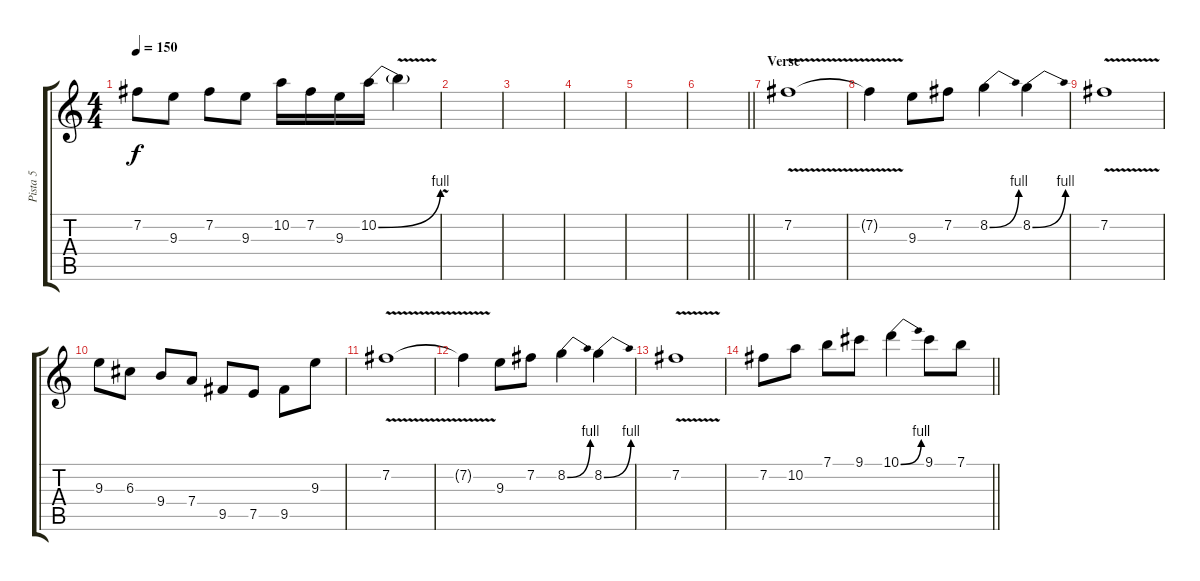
\track ("Pista 5" "Pista 5") {instrument distortionguitar}
\staff {score tabs}
\tuning (E4 B3 G3 D3 A2 E2) {hide}
\ts (4 4)
\tempo 150
\clef g2
\ks c
7.2.8{dy f} 9.3.8 7.2.8 9.3.8 10.2.16 7.2.16 9.3.16 10.2{be (bend 0 0 60 4)}.16 10.2{v t}.4 |
|
|
|
|
\barLineRight lightlight
|
\section ("" "Verse")
7.2{v}.1 |
7.2{t}.4 9.3.8 7.2.8 8.2{be (bend 0 0 60 4)}.4 8.2{be (bend 0 0 60 4)}.4 |
7.2{v}.1 |
9.3.8 6.3.8 9.4.8 7.4.8 9.5.8 7.5.8 9.5.8 9.3.8 |
7.2{v}.1 |
7.2{t}.4 9.3.8 7.2.8 8.2{be (bend 0 0 60 4)}.4 8.2{be (bend 0 0 60 4)}.4 |
7.2{v}.1 |
\barLineRight lightlight
7.2.8 10.2.8 7.1.8 9.1.8 10.1{be (bend 0 0 60 4)}.4 9.1.8 7.1.8
